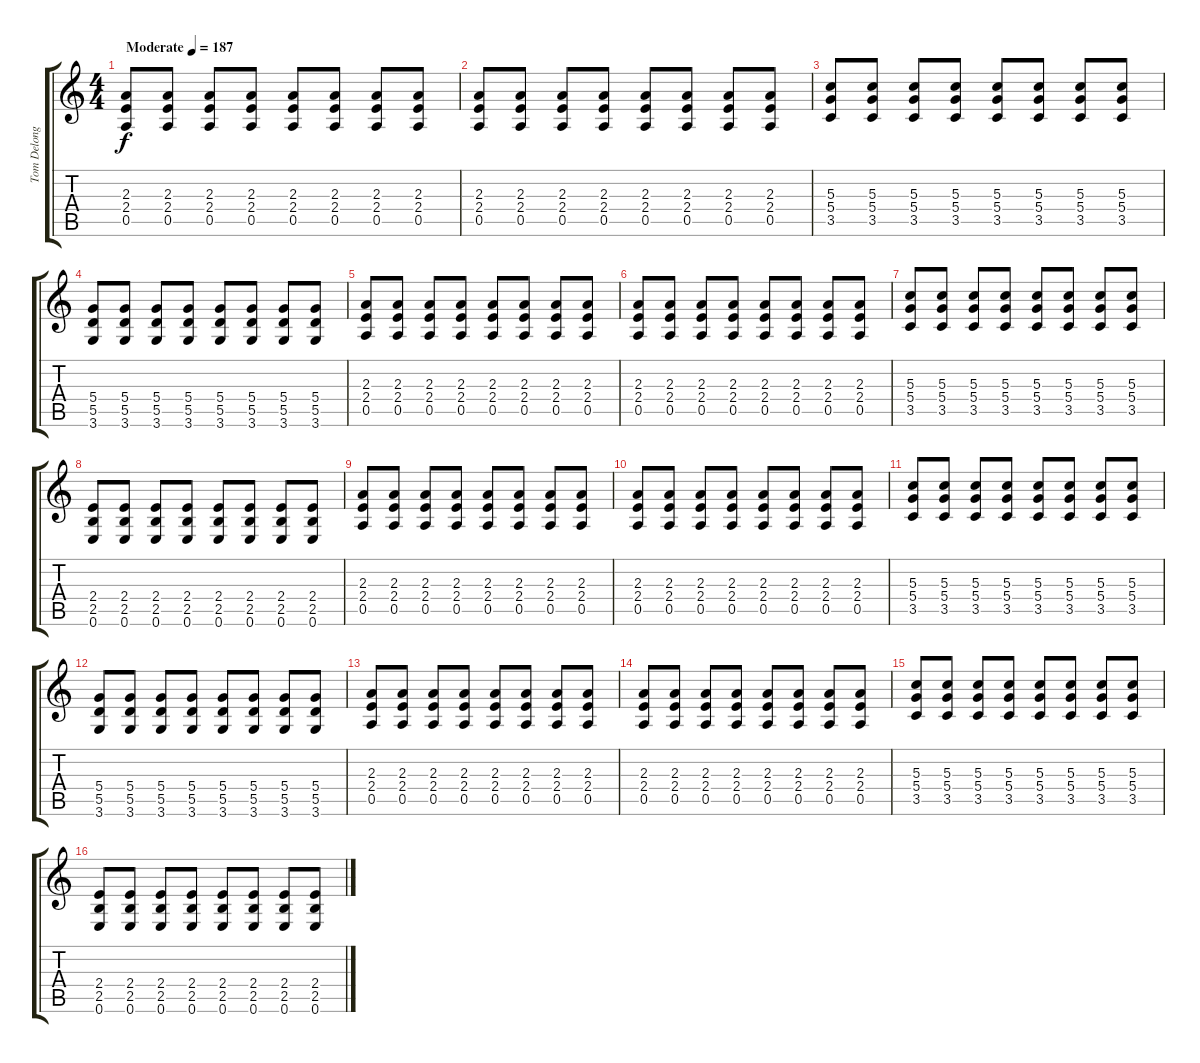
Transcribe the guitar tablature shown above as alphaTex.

\track ("Tom Delonge Rhythm Guitar" "Tom Delong") {instrument overdrivenguitar}
\staff {score tabs}
\tuning (E4 B3 G3 D3 A2 E2) {hide}
\ts (4 4)
\tempo (187 "Moderate")
\clef g2
\ks c
(2.3 2.4 0.5).8{dy f instrument overdrivenguitar} (2.3 2.4 0.5).8 (2.3 2.4 0.5).8 (2.3 2.4 0.5).8 (2.3 2.4 0.5).8 (2.3 2.4 0.5).8 (2.3 2.4 0.5).8 (2.3 2.4 0.5).8 |
(2.3 2.4 0.5).8 (2.3 2.4 0.5).8 (2.3 2.4 0.5).8 (2.3 2.4 0.5).8 (2.3 2.4 0.5).8 (2.3 2.4 0.5).8 (2.3 2.4 0.5).8 (2.3 2.4 0.5).8 |
(5.3 5.4 3.5).8 (5.3 5.4 3.5).8 (5.3 5.4 3.5).8 (5.3 5.4 3.5).8 (5.3 5.4 3.5).8 (5.3 5.4 3.5).8 (5.3 5.4 3.5).8 (5.3 5.4 3.5).8 |
(5.4 5.5 3.6).8 (5.4 5.5 3.6).8 (5.4 5.5 3.6).8 (5.4 5.5 3.6).8 (5.4 5.5 3.6).8 (5.4 5.5 3.6).8 (5.4 5.5 3.6).8 (5.4 5.5 3.6).8 |
(2.3 2.4 0.5).8 (2.3 2.4 0.5).8 (2.3 2.4 0.5).8 (2.3 2.4 0.5).8 (2.3 2.4 0.5).8 (2.3 2.4 0.5).8 (2.3 2.4 0.5).8 (2.3 2.4 0.5).8 |
(2.3 2.4 0.5).8 (2.3 2.4 0.5).8 (2.3 2.4 0.5).8 (2.3 2.4 0.5).8 (2.3 2.4 0.5).8 (2.3 2.4 0.5).8 (2.3 2.4 0.5).8 (2.3 2.4 0.5).8 |
(5.3 5.4 3.5).8 (5.3 5.4 3.5).8 (5.3 5.4 3.5).8 (5.3 5.4 3.5).8 (5.3 5.4 3.5).8 (5.3 5.4 3.5).8 (5.3 5.4 3.5).8 (5.3 5.4 3.5).8 |
(2.4 2.5 0.6).8 (2.4 2.5 0.6).8 (2.4 2.5 0.6).8 (2.4 2.5 0.6).8 (2.4 2.5 0.6).8 (2.4 2.5 0.6).8 (2.4 2.5 0.6).8 (2.4 2.5 0.6).8 |
(2.3 2.4 0.5).8 (2.3 2.4 0.5).8 (2.3 2.4 0.5).8 (2.3 2.4 0.5).8 (2.3 2.4 0.5).8 (2.3 2.4 0.5).8 (2.3 2.4 0.5).8 (2.3 2.4 0.5).8 |
(2.3 2.4 0.5).8 (2.3 2.4 0.5).8 (2.3 2.4 0.5).8 (2.3 2.4 0.5).8 (2.3 2.4 0.5).8 (2.3 2.4 0.5).8 (2.3 2.4 0.5).8 (2.3 2.4 0.5).8 |
(5.3 5.4 3.5).8 (5.3 5.4 3.5).8 (5.3 5.4 3.5).8 (5.3 5.4 3.5).8 (5.3 5.4 3.5).8 (5.3 5.4 3.5).8 (5.3 5.4 3.5).8 (5.3 5.4 3.5).8 |
(5.4 5.5 3.6).8 (5.4 5.5 3.6).8 (5.4 5.5 3.6).8 (5.4 5.5 3.6).8 (5.4 5.5 3.6).8 (5.4 5.5 3.6).8 (5.4 5.5 3.6).8 (5.4 5.5 3.6).8 |
(2.3 2.4 0.5).8 (2.3 2.4 0.5).8 (2.3 2.4 0.5).8 (2.3 2.4 0.5).8 (2.3 2.4 0.5).8 (2.3 2.4 0.5).8 (2.3 2.4 0.5).8 (2.3 2.4 0.5).8 |
(2.3 2.4 0.5).8 (2.3 2.4 0.5).8 (2.3 2.4 0.5).8 (2.3 2.4 0.5).8 (2.3 2.4 0.5).8 (2.3 2.4 0.5).8 (2.3 2.4 0.5).8 (2.3 2.4 0.5).8 |
(5.3 5.4 3.5).8 (5.3 5.4 3.5).8 (5.3 5.4 3.5).8 (5.3 5.4 3.5).8 (5.3 5.4 3.5).8 (5.3 5.4 3.5).8 (5.3 5.4 3.5).8 (5.3 5.4 3.5).8 |
(2.4 2.5 0.6).8 (2.4 2.5 0.6).8 (2.4 2.5 0.6).8 (2.4 2.5 0.6).8 (2.4 2.5 0.6).8 (2.4 2.5 0.6).8 (2.4 2.5 0.6).8 (2.4 2.5 0.6).8
